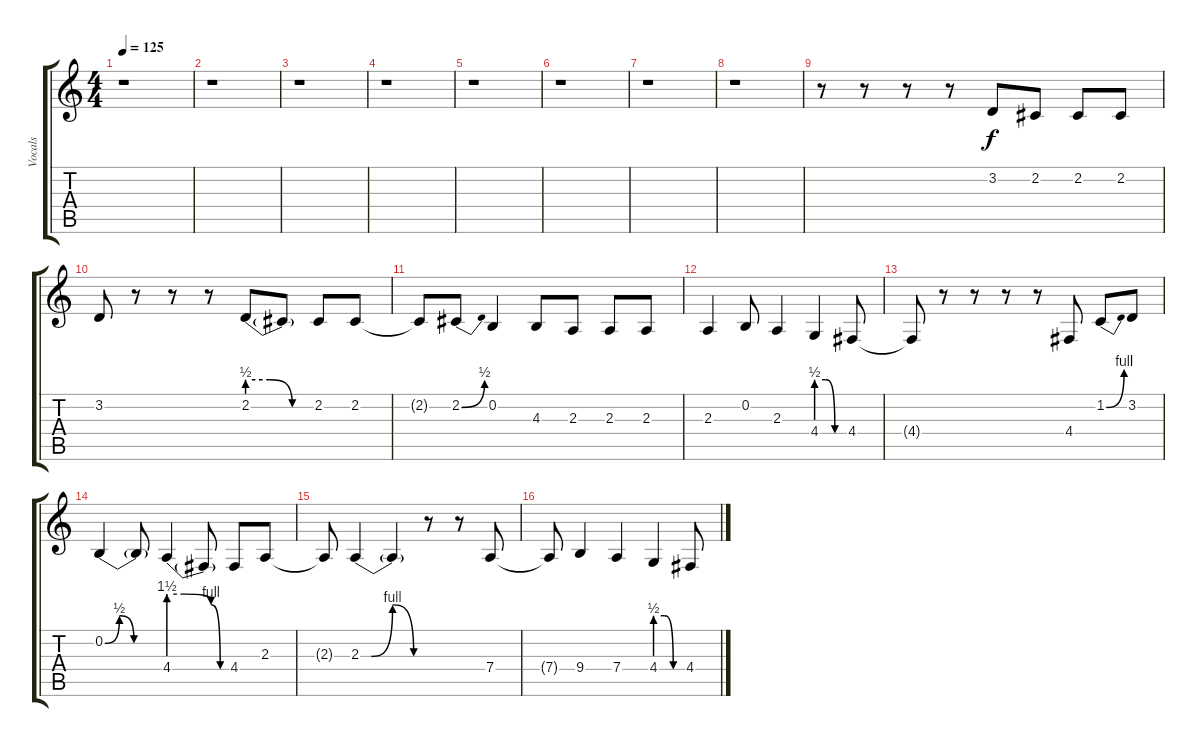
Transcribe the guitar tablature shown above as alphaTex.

\track ("Vocals" "Vocals") {instrument altosax}
\staff {score tabs}
\tuning (E4 B3 G3 D3 A2 E2) {hide}
\ts (4 4)
\tempo 125
\clef g2
\ks c
r.1{dy f} |
r.1 |
r.1 |
r.1 |
r.1 |
r.1 |
r.1 |
r.1 |
r.8 r.8 r.8 r.8 3.2.8 2.2.8 2.2.8 2.2.8 |
3.2.8 r.8 r.8 r.8 2.2{be (custom 0 2 20 2 40 0 60 0)}.8 2.2{t}.8 2.2.8 2.2.8 |
2.2{t}.8 2.2{be (bend 0 0 60 2)}.8 0.2.4 4.3.8 2.3.8 2.3.8 2.3.8 |
2.3.4 0.2.8 2.3.4 4.4{be (custom 0 2 20 2 40 0 60 0)}.4 4.4.8 |
4.4{t}.8 r.8 r.8 r.8 r.8 4.4.8 1.2{be (bend 0 0 60 4)}.8 3.2.8 |
0.2{be (custom 0 0 15 2 30 0 45 0 60 0)}.4 0.2{t}.8 4.4{be (custom 0 6 15 6 41 4 50 0 60 0)}.4 4.4{t}.8 4.4.8 2.3.8 |
2.3{t}.8 2.3{be (custom 0 0 5 0 10 0 30 4 50 0 55 0 60 0)}.4 2.3{t}.4 r.8 r.8 7.4.8 |
7.4{t}.8 9.4.4 7.4.4 4.4{be (custom 0 2 20 2 40 0 60 0)}.4 4.4.8
